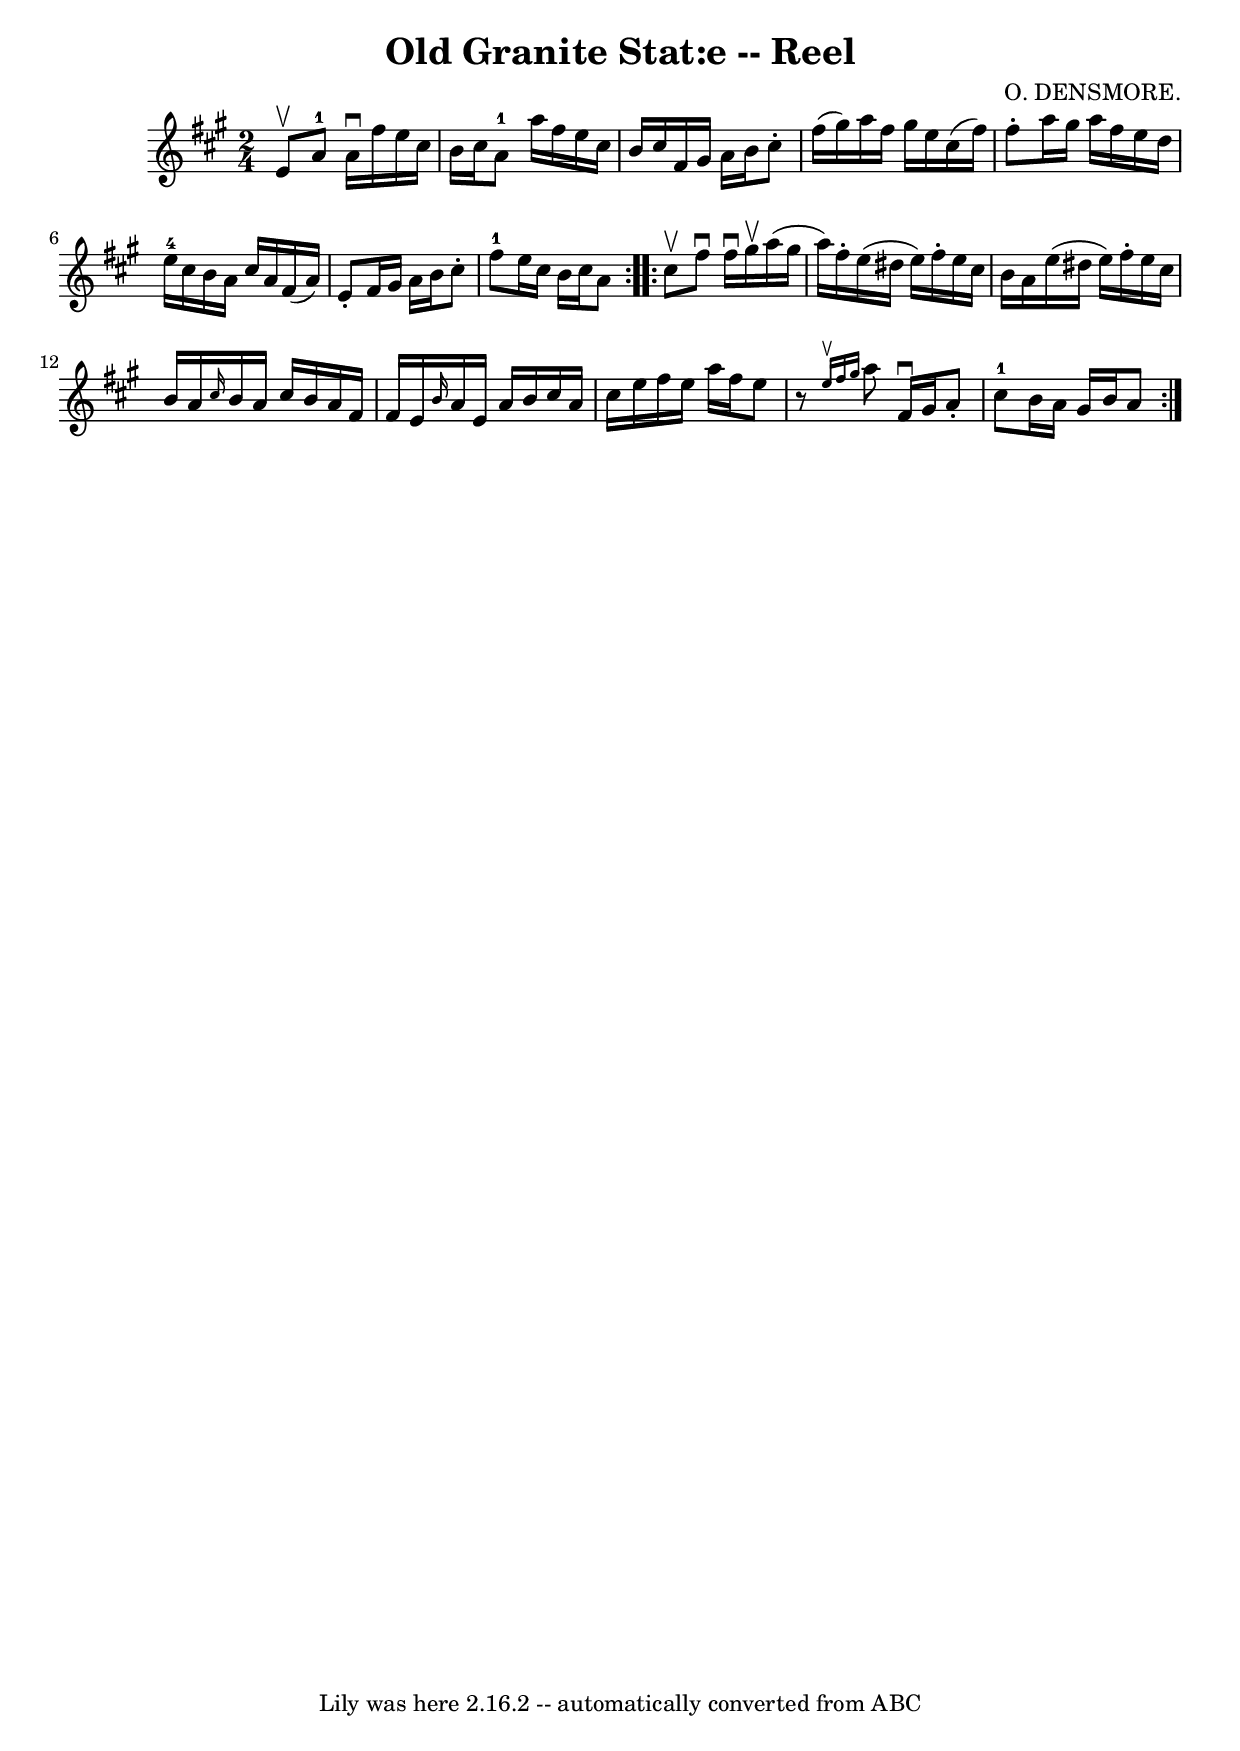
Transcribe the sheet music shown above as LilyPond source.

\version "2.16.2"
\include "Mammoth.ily"
\header {
  %% book = "Ryan's Mammoth Collection"
  composer = "O. DENSMORE."
  crossRefNumber = "1"
  footnotes = "\\\\377"
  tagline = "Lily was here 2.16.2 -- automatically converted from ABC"
  title = "Old Granite Stat:e -- Reel"

}
voicedefault =  {



  \repeat volta 2 {

    \time 2/4 
    \key a \major
    e'8^\upbow |
    a'8-1 a'16^\downbow  
    fis''16 e''16 cis''16 b'16 cis''16    |
    a'8-1   
    a''16 fis''16 e''16 cis''16 b'16 cis''16    |
    fis'16    
    gis'16 a'16 b'16 cis''8-. fis''16 (gis''16)   |
    
    a''16 fis''16 gis''16 e''16 cis''16 (fis''16) fis''8-.   
    |
    a''16 gis''16 a''16 fis''16 e''16 d''16 e''16-4 cis''16    |
    b'16 a'16 cis''16 a'16 fis'16 (a'16 ) e'8-.   |
    fis'16 gis'16 a'16 b'16 cis''8-.   
    fis''8-1   |
    e''16 cis''16 b'16 cis''16 a'8  
  }     

  \repeat volta 2 {
    cis''8^\upbow |
    fis''8^\downbow fis''16^\downbow gis''16^\upbow a''16 (gis''16 a''16) fis''16-.   
    |
    e''16 (dis''16 e''16) fis''16-. e''16 cis''16    
    b'16 a'16    |
    e''16 (dis''16 e''16) fis''16-. e''16  
    cis''16 b'16 a'16    |
    \grace { cis''16  
	   } b'16 a'16    
    cis''16 b'16 a'16 fis'16 fis'16 e'16    |
    \grace {    
      b'16  
    } a'16 e'16 a'16 b'16 cis''16 a'16 cis''16 e''16   
    |
    fis''16 e''16 a''16 fis''16 e''8    r8   |
    
    \grace { e''16^\upbow fis''16 gis''16  
	   } a''8 fis'16^\downbow   
    gis'16 a'8-. cis''8-1   |
    b'16 a'16 gis'16 b'16    
    a'8  
  }   

}

\score{
  <<

    \context Staff="default"
    {
      \voicedefault 
      
    }

  >>
  \layout {
    
  }
  \midi {
  }

}
